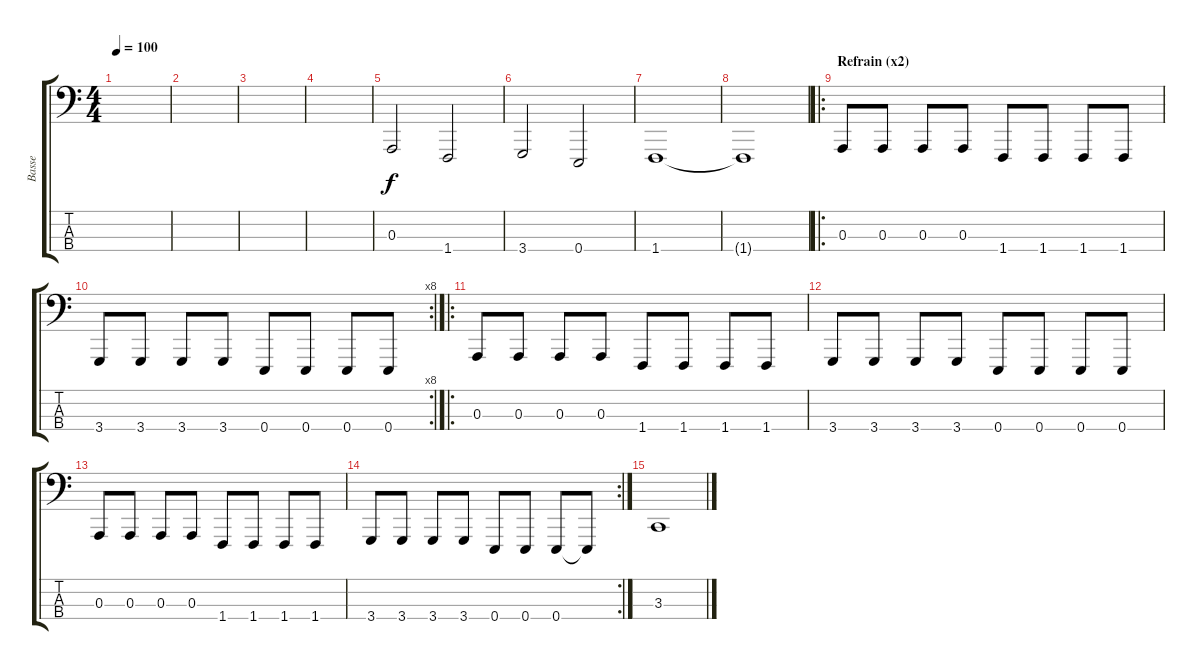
\track ("Basse" "Basse") {instrument synthbrass1}
\staff {score tabs}
\tuning (G2 D2 A1 E1) {hide}
\ts (4 4)
\tempo 100
\clef f4
\ks c
|
|
|
|
0.3.2{instrument electricbassfinger} 1.4.2 |
3.4.2 0.4.2 |
1.4.1 |
1.4{t}.1 |
\ro
\section ("" "Refrain (x2)")
0.3.8{instrument synthbrass1} 0.3.8 0.3.8 0.3.8 1.4.8 1.4.8 1.4.8 1.4.8 |
\rc 8
3.4.8 3.4.8 3.4.8 3.4.8 0.4.8 0.4.8 0.4.8 0.4.8 |
\ro
0.3.8 0.3.8 0.3.8 0.3.8 1.4.8 1.4.8 1.4.8 1.4.8 |
3.4.8 3.4.8 3.4.8 3.4.8 0.4.8 0.4.8 0.4.8 0.4.8 |
0.3.8 0.3.8 0.3.8 0.3.8 1.4.8 1.4.8 1.4.8 1.4.8 |
\rc 2
3.4.8 3.4.8 3.4.8 3.4.8 0.4.8 0.4.8 0.4.8 0.4{t}.8 |
3.3.1
